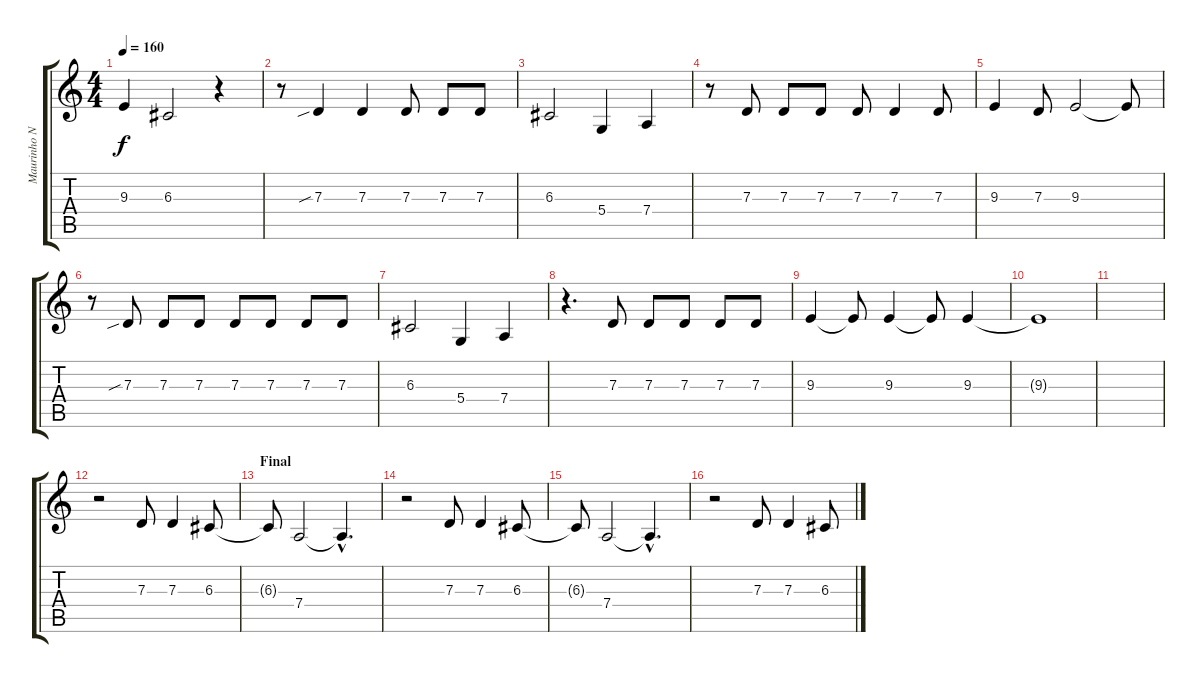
\track ("Maurinho Nastácia" "Maurinho N") {instrument lead6voice}
\staff {score tabs}
\tuning (E4 B3 G3 D3 A2 E2) {hide}
\ts (4 4)
\tempo 160
\clef g2
\ks c
9.3.4{dy f} 6.3.2 r.4 |
r.8 7.3{sib}.4 7.3.4 7.3.8 7.3.8 7.3.8 |
6.3.2 5.4.4 7.4.4 |
r.8 7.3.8 7.3.8 7.3.8 7.3.8 7.3.4 7.3.8 |
9.3.4 7.3.8 9.3.2 9.3{t}.8 |
r.8 7.3{sib}.8 7.3.8 7.3.8 7.3.8 7.3.8 7.3.8 7.3.8 |
6.3.2 5.4.4 7.4.4 |
r.4{d} 7.3.8 7.3.8 7.3.8 7.3.8 7.3.8 |
9.3.4 9.3{t}.8 9.3.4 9.3{t}.8 9.3.4 |
9.3{t}.1 |
|
r.2 7.3.8 7.3.4 6.3.8 |
\section ("" "Final")
6.3{t}.8 7.4.2 7.4{hac t}.4{d} |
r.2 7.3.8 7.3.4 6.3.8 |
6.3{t}.8 7.4.2 7.4{hac t}.4{d} |
r.2 7.3.8 7.3.4 6.3.8
